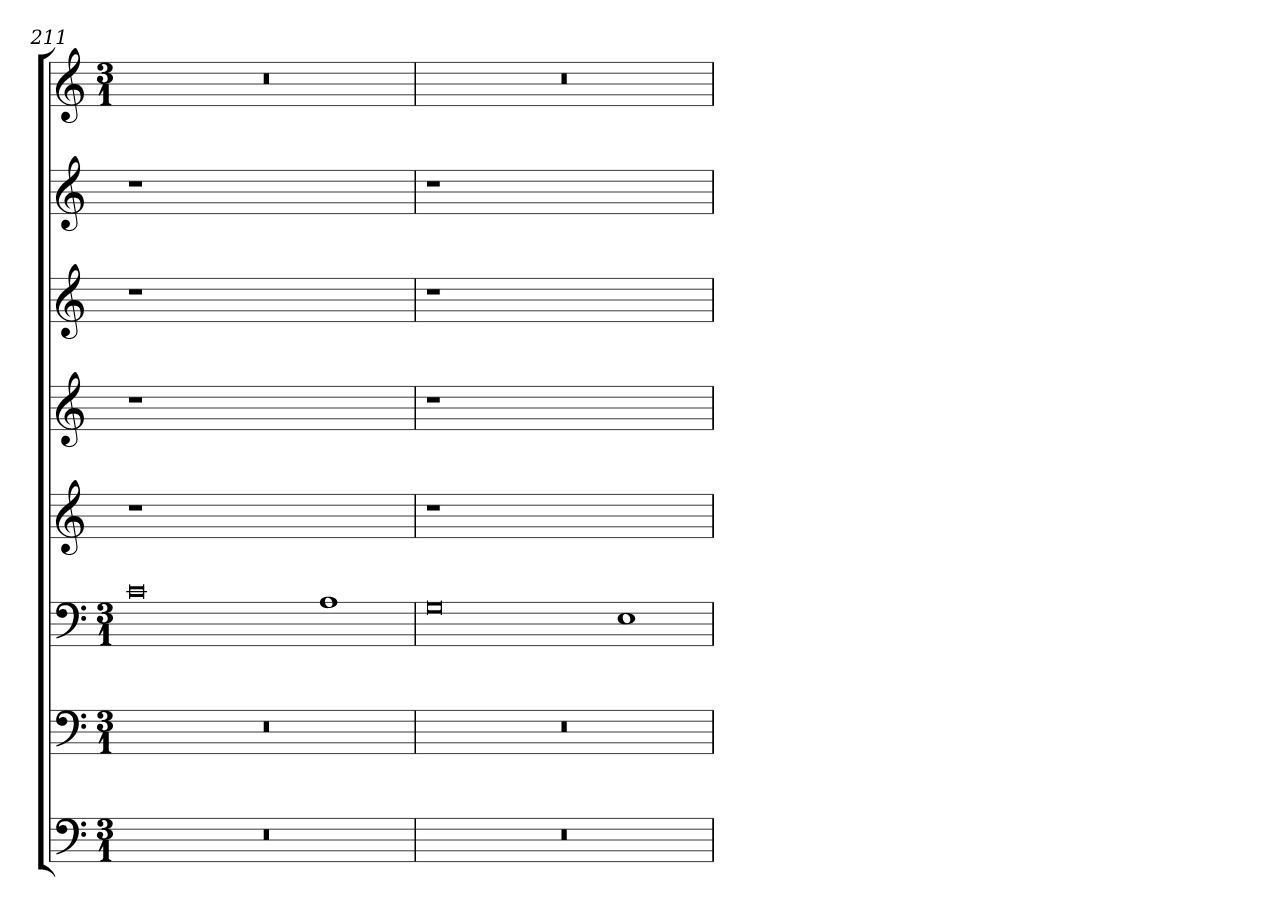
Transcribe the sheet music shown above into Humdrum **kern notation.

**kern	**kern	**kern	**kern	**kern	**kern	**kern	**kern
*part8	*part7	*part6	*part5	*part4	*part3	*part2	*part1
*staff8	*staff7	*staff6	*staff5	*staff4	*staff3	*staff2	*staff1
*clefF4	*clefF4	*clefF4	*clefG2	*clefG2	*clefG2	*clefG2	*clefG2
*k[]	*k[]	*k[]	*k[]	*k[]	*k[]	*k[]	*k[]
*C:	*C:	*C:	*C:	*C:	*C:	*C:	*C:
*M3/1	*M3/1	*M3/1	*	*	*	*	*M3/1
=211	=211	=211	=211	=211	=211	=211	=211
0.r	0.r	0c	1r	1r	1r	1r	0.r
.	.	.	0ryy	0ryy	0ryy	0ryy	.
.	.	1A	.	.	.	.	.
=212	=212	=212	=212	=212	=212	=212	=212
0.r	0.r	0G	1r	1r	1r	1r	0.r
.	.	.	0ryy	0ryy	0ryy	0ryy	.
.	.	1E	.	.	.	.	.
=	=	=	=	=	=	=	=
*-	*-	*-	*-	*-	*-	*-	*-
